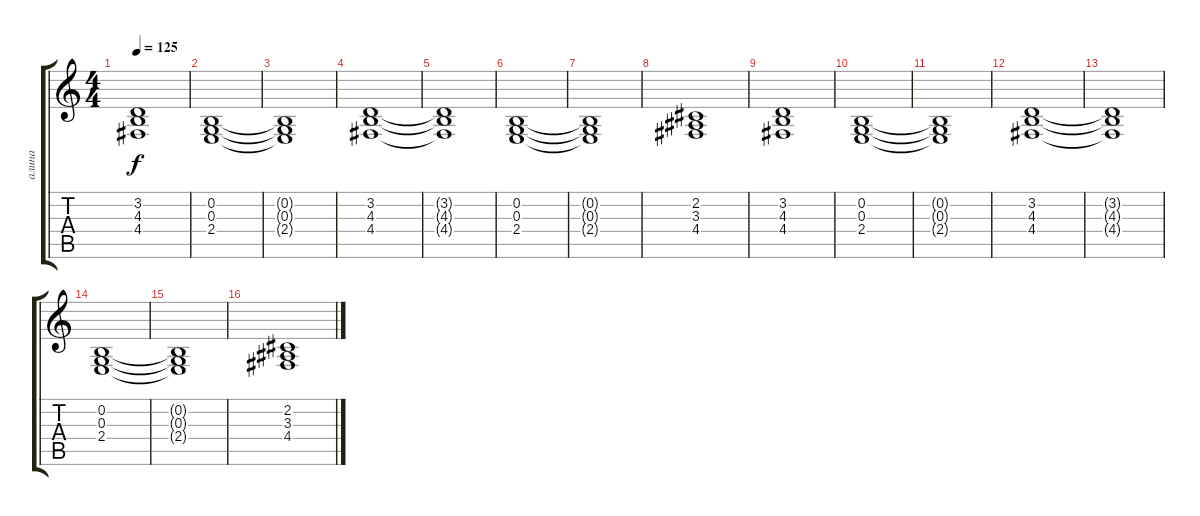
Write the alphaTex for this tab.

\track ("алина" "алина") {instrument stringensemble1}
\staff {score tabs}
\tuning (E4 B3 G3 D3 A2 E2) {hide}
\ts (4 4)
\tempo 125
\clef g2
\ks c
(3.2 4.3 4.4).1{dy f} |
(0.2 0.3 2.4).1 |
(0.2{t} 0.3{t} 2.4{t}).1 |
(3.2 4.3 4.4).1 |
(3.2{t} 4.3{t} 4.4{t}).1 |
(0.2 0.3 2.4).1 |
(0.2{t} 0.3{t} 2.4{t}).1 |
(2.2 3.3 4.4).1 |
(3.2 4.3 4.4).1 |
(0.2 0.3 2.4).1 |
(0.2{t} 0.3{t} 2.4{t}).1 |
(3.2 4.3 4.4).1 |
(3.2{t} 4.3{t} 4.4{t}).1 |
(0.2 0.3 2.4).1 |
(0.2{t} 0.3{t} 2.4{t}).1 |
(2.2 3.3 4.4).1
